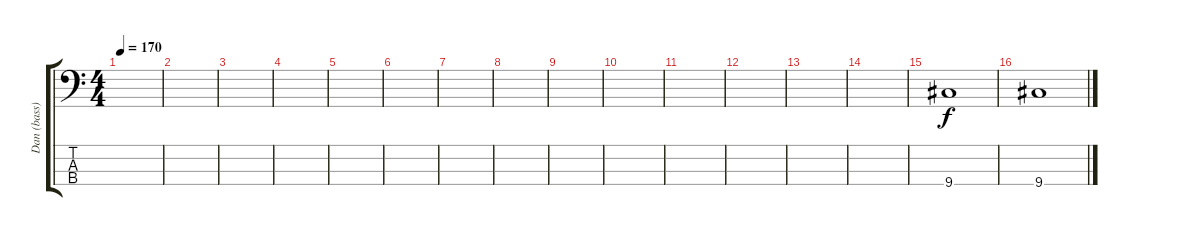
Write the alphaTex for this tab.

\track ("Dan (bass)" "Dan (bass)") {instrument electricbassfinger}
\staff {score tabs}
\tuning (G2 D2 A1 E1) {hide}
\ts (4 4)
\tempo 170
\clef f4
\ks c
|
|
|
|
|
|
|
|
|
|
|
|
|
|
9.4.1 |
9.4.1
